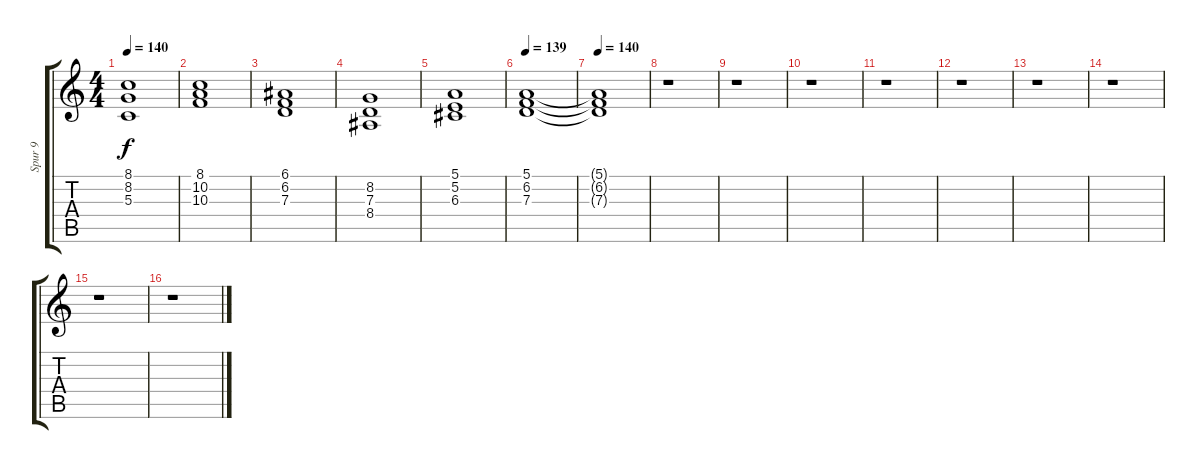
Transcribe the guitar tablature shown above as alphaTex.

\track ("Spur 9" "Spur 9") {instrument stringensemble2}
\staff {score tabs}
\tuning (E4 B3 G3 D3 A2 E2) {hide}
\ts (4 4)
\tempo 140
\clef g2
\ks c
(8.1 8.2 5.3).1{dy f} |
(8.1 10.2 10.3).1 |
(6.1 6.2 7.3).1 |
(8.2 7.3 8.4).1 |
(5.1 5.2 6.3).1 |
\tempo 139
(5.1 6.2 7.3).1 |
\tempo 140
(5.1{t} 6.2{t} 7.3{t}).1 |
r.1 |
r.1 |
r.1 |
r.1 |
r.1 |
r.1 |
r.1 |
r.1 |
r.1
